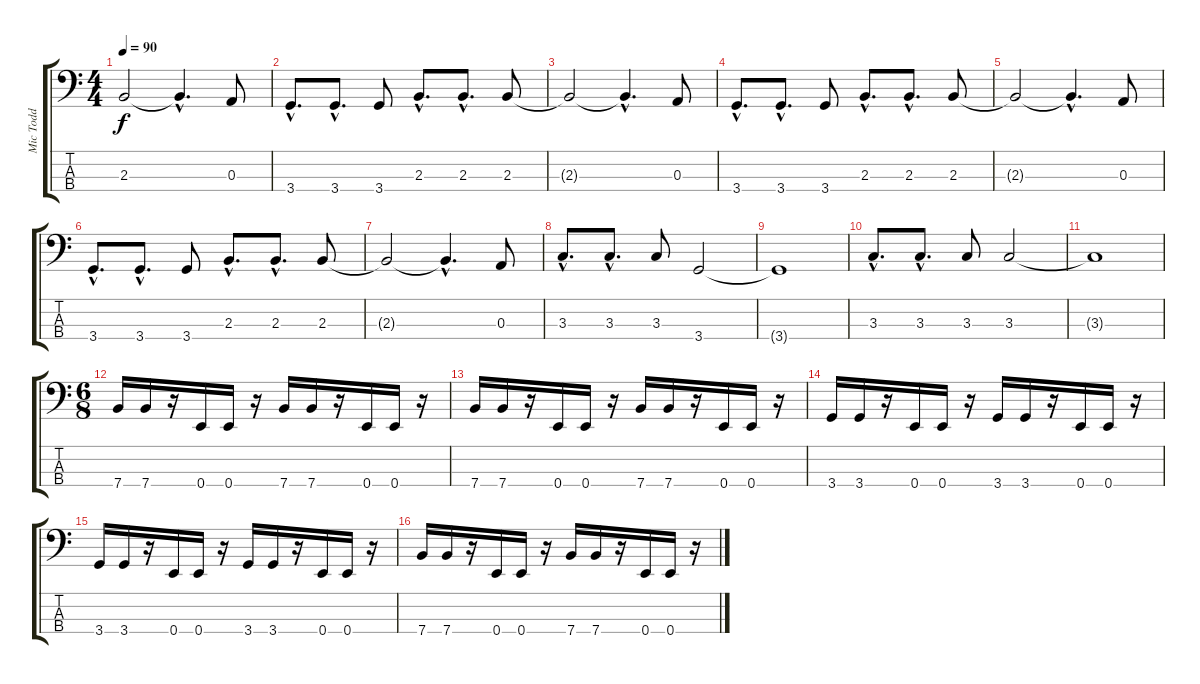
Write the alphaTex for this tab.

\track ("Mic Todd" "Mic Todd") {instrument electricbassfinger}
\staff {score tabs}
\tuning (G2 D2 A1 E1) {hide}
\ts (4 4)
\tempo 90
\clef f4
\ks c
2.3{t}.2{dy f} 2.3{hac t}.4{d} 0.3.8 |
3.4{hac}.8{d} 3.4{hac}.8{d} 3.4.8 2.3{hac}.8{d} 2.3{hac}.8{d} 2.3.8 |
2.3{t}.2 2.3{hac t}.4{d} 0.3.8 |
3.4{hac}.8{d} 3.4{hac}.8{d} 3.4.8 2.3{hac}.8{d} 2.3{hac}.8{d} 2.3.8 |
2.3{t}.2 2.3{hac t}.4{d} 0.3.8 |
3.4{hac}.8{d} 3.4{hac}.8{d} 3.4.8 2.3{hac}.8{d} 2.3{hac}.8{d} 2.3.8 |
2.3{t}.2 2.3{hac t}.4{d} 0.3.8 |
3.3{hac}.8{d} 3.3{hac}.8{d} 3.3.8 3.4.2 |
3.4{t}.1 |
3.3{hac}.8{d} 3.3{hac}.8{d} 3.3.8 3.3.2 |
3.3{t}.1 |
\ts (6 8)
7.4.16{volume 11} 7.4.16 r.16 0.4.16 0.4.16 r.16 7.4.16 7.4.16 r.16 0.4.16 0.4.16 r.16 |
7.4.16 7.4.16 r.16 0.4.16 0.4.16 r.16 7.4.16 7.4.16 r.16 0.4.16 0.4.16 r.16 |
3.4.16 3.4.16 r.16 0.4.16 0.4.16 r.16 3.4.16 3.4.16 r.16 0.4.16 0.4.16 r.16 |
3.4.16 3.4.16 r.16 0.4.16 0.4.16 r.16 3.4.16 3.4.16 r.16 0.4.16 0.4.16 r.16 |
7.4.16{volume 11} 7.4.16 r.16 0.4.16 0.4.16 r.16 7.4.16 7.4.16 r.16 0.4.16 0.4.16 r.16
